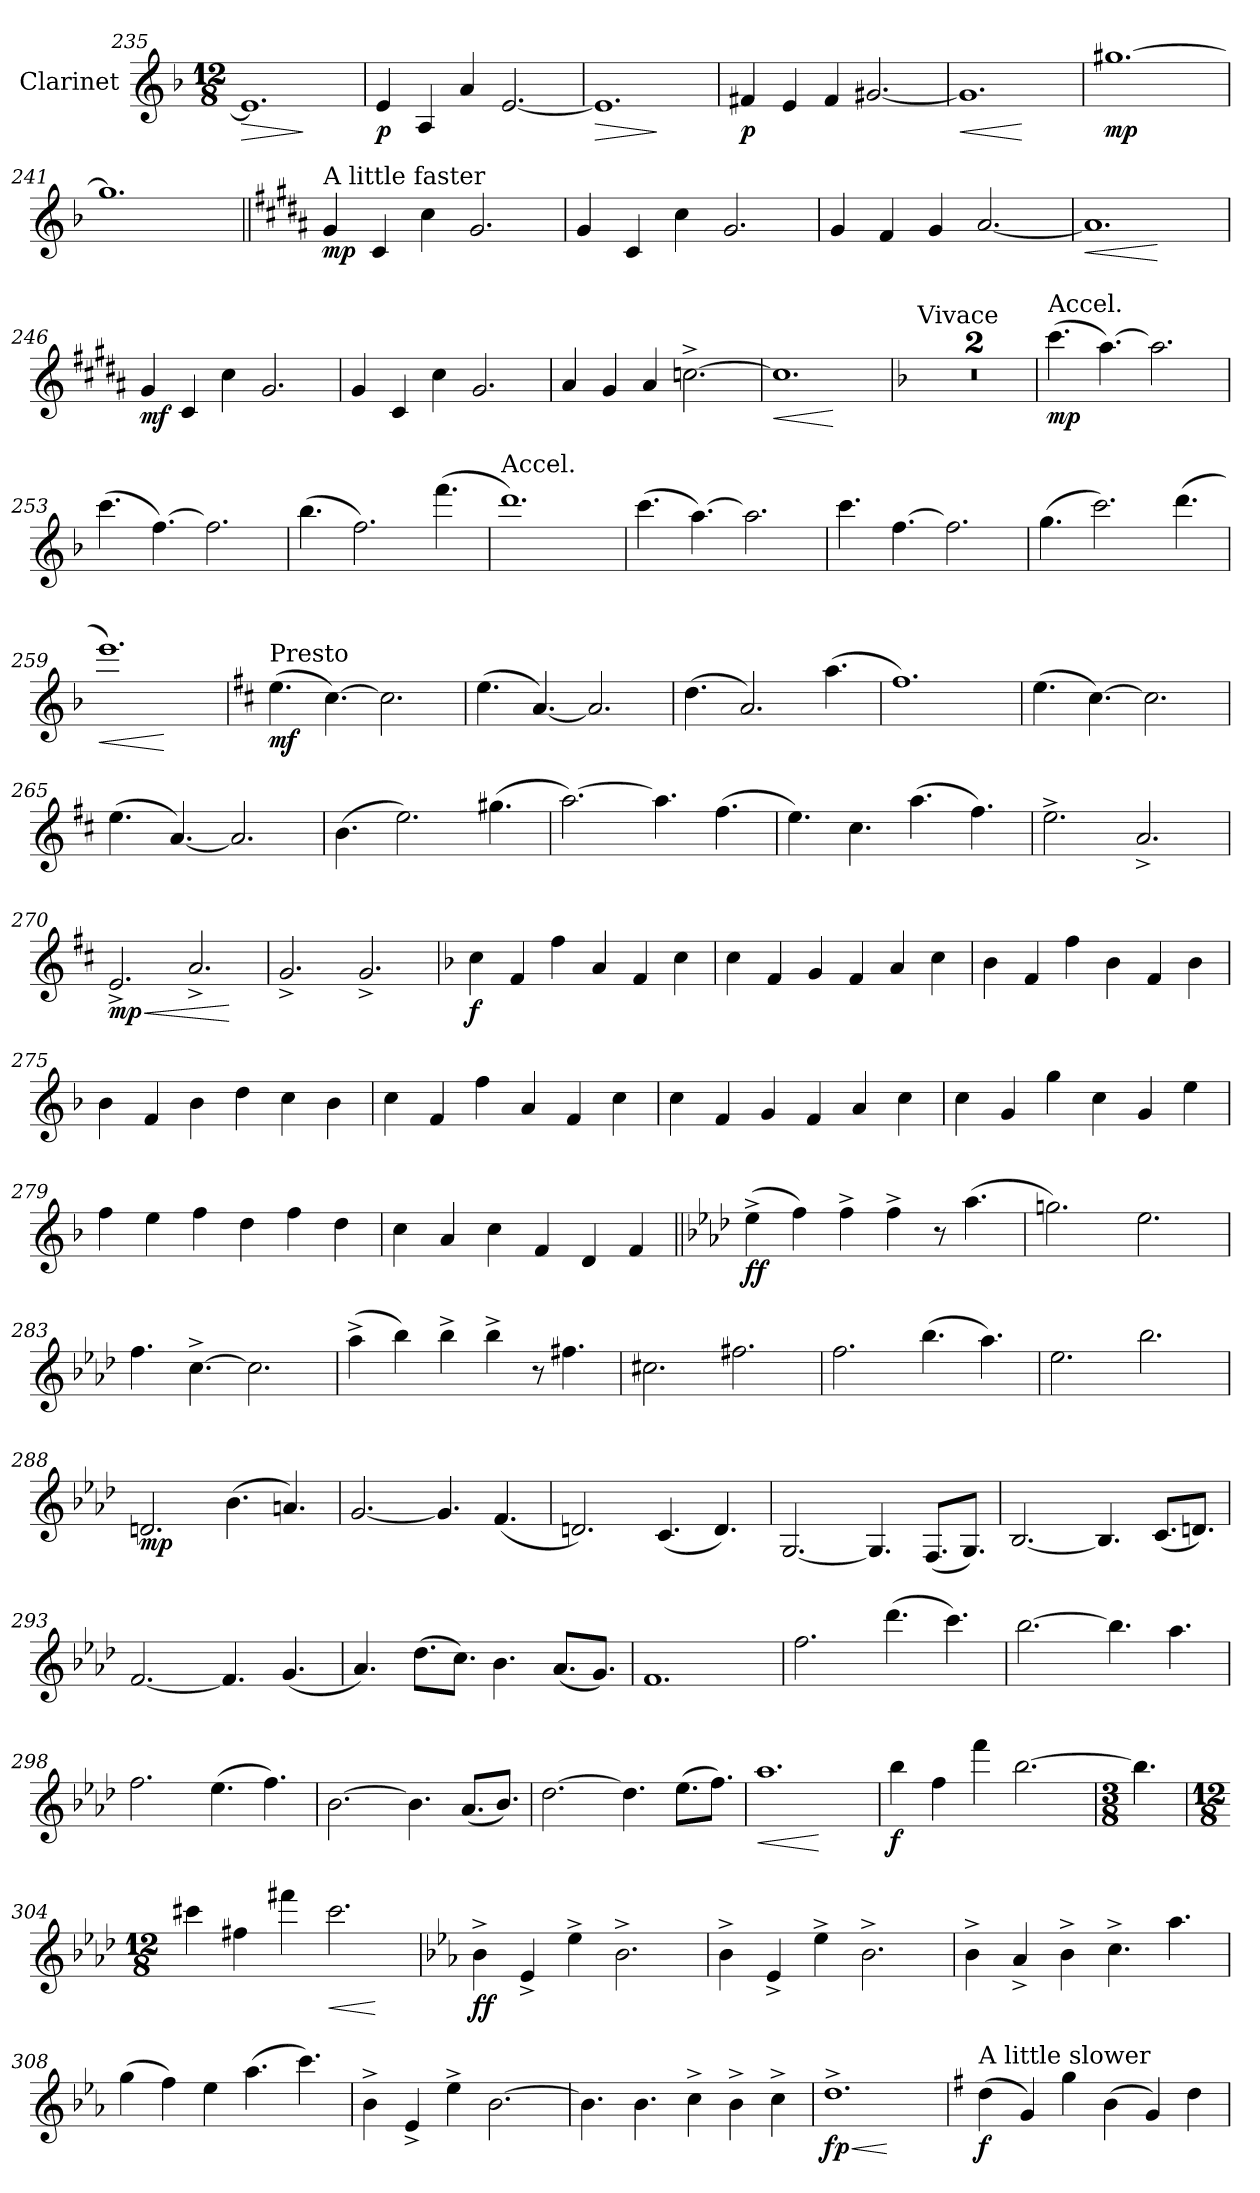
**kern	**dynam
*part1	*part1
*staff1	*staff1
*I"Clarinet	*
*I'Cl	*
*clefG2	*
*ITrd1c2	*
*k[b-e-a-]	*
*E-:	*
*M12/8	*
=235	=235
!	!LO:HP:b
1.d]	>
.	]
=236	=236
!	!LO:DY:b
4d/	p
4G/	.
4g/	.
[2.d/	.
=237	=237
!	!LO:HP:b
1.d]	>
.	]
=238	=238
!	!LO:DY:b
4en/	p
4d/	.
4e/	.
[2.f#X/	.
=239	=239
!	!LO:HP:b
1.f#]	<
.	[
=240	=240
!	!LO:DY:b
[1.ff#X	mp
=241	=241
1.ff#]	.
!!LO:LB:g=z
=242||	=242||
*k[f#c#g#]	*
*A:	*
!LO:TX:a:t=A little faster	!
!	!LO:DY:b
4f#/	mp
4B/	.
4b\	.
2.f#/	.
=243	=243
4f#/	.
4B/	.
4b\	.
2.f#/	.
=244	=244
4f#/	.
4e/	.
4f#/	.
[2.g#/	.
=245	=245
!	!LO:HP:b
1.g#]	<
.	[
=246	=246
!	!LO:DY:b
4f#/	mf
4B/	.
4b\	.
2.f#/	.
=247	=247
4f#/	.
4B/	.
4b\	.
2.f#/	.
=248	=248
4g#/	.
4f#/	.
4g#/	.
[2.b-X^\	.
=249	=249
!	!LO:HP:b
1.b-]	<
.	[
=250	=250
*k[b-e-a-]	*
*E-:	*
!LO:TX:a:t=Vivace	!
1.r	.
=251	=251
1.r	.
=252	=252
!LO:TX:a:t=Accel.	!
!	!LO:DY:b
(4.bb-\	mp
[4.gg\)	.
2.gg\]	.
!!LO:LB:g=z
=253	=253
(4.bb-\	.
[4.ee-\)	.
2.ee-\]	.
=254	=254
(4.aa-\	.
2.ee-\)	.
(4.eee-\	.
=255	=255
!LO:TX:a:t=Accel.	!
1.ccc)	.
=256	=256
(4.bb-\	.
[4.gg\)	.
2.gg\]	.
=257	=257
4.bb-\	.
[4.ee-\	.
2.ee-\]	.
=258	=258
(4.ff\	.
2.bb-\)	.
(4.ccc\	.
=259	=259
!	!LO:HP:b
1.ddd)	<
.	[
=260	=260
*k[]	*
*C:	*
!LO:TX:a:t=Presto	!
!	!LO:DY:b
(4.dd\	mf
[4.b\)	.
2.b\]	.
=261	=261
(4.dd\	.
[4.g/)	.
2.g/]	.
=262	=262
(4.cc\	.
2.g/)	.
(4.gg\	.
=263	=263
1.ee)	.
!!LO:LB:g=z
=264	=264
(4.dd\	.
[4.b\)	.
2.b\]	.
=265	=265
(4.dd\	.
[4.g/)	.
2.g/]	.
=266	=266
(4.a\	.
2.dd\)	.
(4.ff#X\	.
=267	=267
[2.gg\)	.
4.gg\]	.
(4.ee\	.
=268	=268
4.dd\)	.
4.b\	.
(4.gg\	.
4.ee\)	.
=269	=269
2.dd^\	.
2.g^/	.
=270	=270
!	!LO:HP:b
!	!LO:DY:n=1:b
2.d^/	< mp
2.g^/	.
.	[
=271	=271
2.f^/	.
2.f^/	.
=272	=272
*k[b-e-a-]	*
*E-:	*
!	!LO:DY:b
4b-\	f
4e-/	.
4ee-\	.
4g/	.
4e-/	.
4b-\	.
!!LO:LB:g=z
=273	=273
4b-\	.
4e-/	.
4f/	.
4e-/	.
4g/	.
4b-\	.
=274	=274
4a-\	.
4e-/	.
4ee-\	.
4a-\	.
4e-/	.
4a-\	.
=275	=275
4a-\	.
4e-/	.
4a-\	.
4cc\	.
4b-\	.
4a-\	.
=276	=276
4b-\	.
4e-/	.
4ee-\	.
4g/	.
4e-/	.
4b-\	.
=277	=277
4b-\	.
4e-/	.
4f/	.
4e-/	.
4g/	.
4b-\	.
=278	=278
4b-\	.
4f/	.
4ff\	.
4b-\	.
4f/	.
4dd\	.
=279	=279
4ee-\	.
4dd\	.
4ee-\	.
4cc\	.
4ee-\	.
4cc\	.
=280	=280
4b-\	.
4g/	.
4b-\	.
4e-/	.
4c/	.
4e-/	.
!!LO:PB:g=z
=281||	=281||
*k[b-e-a-d-g-c-]	*
*G-:	*
!	!LO:DY:b
(4dd-^\	ff
4ee-\)	.
4ee-^\	.
4ee-^\	.
8r	.
(4.gg-\	.
=282	=282
2.ffn\)	.
2.dd-\	.
=283	=283
4.ee-\	.
[4.b-^\	.
2.b-\]	.
=284	=284
(4gg-^\	.
4aa-\)	.
4aa-^\	.
4aa-^\	.
8r	.
4.een\	.
=285	=285
2.bn\	.
2.een\	.
=286	=286
2.ee-\	.
(4.aa-\	.
4.gg-\)	.
=287	=287
2.dd-\	.
2.aa-\	.
=288	=288
!	!LO:DY:b
2.cn/	mp
(4.a-\	.
4.gn/)	.
=289	=289
[2.f/	.
4.f/]	.
(4.e-/	.
!!LO:LB:g=z
=290	=290
2.cn/)	.
(4.B-/	.
4.c/)	.
=291	=291
[2.F/	.
4.F/]	.
(8.E-/L	.
8.F/J)	.
=292	=292
[2.A-/	.
4.A-/]	.
(8.B-/L	.
8.cn/J)	.
=293	=293
[2.e-/	.
4.e-/]	.
(4.f/	.
=294	=294
4.g-/)	.
(8.cc-\L	.
8.b-\J)	.
4.a-\	.
(8.g-/L	.
8.f/J)	.
=295	=295
1.e-	.
=296	=296
2.ee-\	.
(4.ccc-\	.
4.bb-\)	.
=297	=297
[2.aa-\	.
4.aa-\]	.
4.gg-\	.
!!LO:LB:g=z
=298	=298
2.ee-\	.
(4.dd-\	.
4.ee-\)	.
=299	=299
[2.a-\	.
4.a-\]	.
(8.g-/L	.
8.a-/J)	.
=300	=300
[2.cc-\	.
4.cc-\]	.
(8.dd-\L	.
8.ee-\J)	.
=301	=301
!	!LO:HP:b
1.gg-	<
.	[
=302	=302
!	!LO:DY:b
4aa-\	f
4ee-\	.
4eee-\	.
[2.aa-\	.
=303	=303
*M3/8	*
4.aa-\]	.
=304	=304
*M12/8	*
4bbn\	.
4een\	.
4eeen\	.
!	!LO:HP:b
2.bb\	<
.	[
=305	=305
*k[b-e-a-d-g-]	*
*D-:	*
!	!LO:DY:b
4a-^\	ff
4d-^/	.
4dd-^\	.
2.a-^\	.
!!LO:LB:g=z
=306	=306
4a-^\	.
4d-^/	.
4dd-^\	.
2.a-^\	.
=307	=307
4a-^\	.
4g-^/	.
4a-^\	.
4.b-^\	.
4.gg-\	.
=308	=308
(4ff\	.
4ee-\)	.
4dd-\	.
(4.gg-\	.
4.bb-\)	.
=309	=309
4a-^\	.
4d-^/	.
4dd-^\	.
[2.a-\	.
=310	=310
4.a-\]	.
4.a-\	.
4b-^\	.
4a-^\	.
4b-^\	.
=311	=311
!	!LO:HP:b
!	!LO:DY:n=1:b
!	!LO:DY:n=2:b
1.cc^	< f p
.	[
=312	=312
*k[b-]	*
*F:	*
!LO:TX:a:t=A little slower	!
!	!LO:DY:b
(4cc\	f
4f/)	.
4ff\	.
(4a\	.
4f/)	.
4cc\	.
=	=
*-	*-
